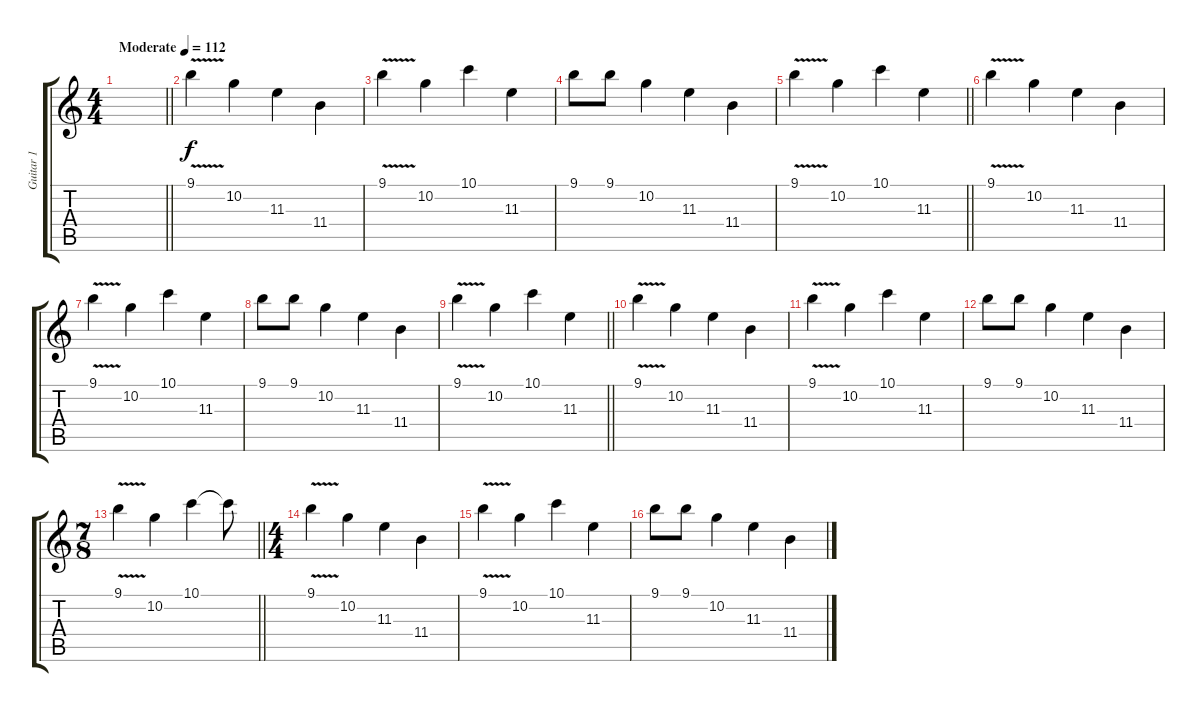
\track ("Guitar 1" "Guitar 1") {instrument distortionguitar}
\staff {score tabs}
\tuning (D4 A3 F3 C3 G2 C2) {hide}
\ts (4 4)
\tempo (112 "Moderate")
\clef g2
\barLineRight lightlight
\ks c
|
9.1{v}.4{volume 8 balance 8 instrument electricguitarclean} 10.2.4 11.3.4 11.4.4 |
9.1{v}.4 10.2.4 10.1.4 11.3.4 |
9.1.8 9.1.8 10.2.4 11.3.4 11.4.4 |
\barLineRight lightlight
9.1{v}.4 10.2.4 10.1.4 11.3.4 |
9.1{v}.4 10.2.4 11.3.4 11.4.4 |
9.1{v}.4 10.2.4 10.1.4 11.3.4 |
9.1.8 9.1.8 10.2.4 11.3.4 11.4.4 |
\barLineRight lightlight
9.1{v}.4 10.2.4 10.1.4 11.3.4 |
9.1{v}.4 10.2.4 11.3.4 11.4.4 |
9.1{v}.4 10.2.4 10.1.4 11.3.4 |
9.1.8 9.1.8 10.2.4 11.3.4 11.4.4 |
\ts (7 8)
\barLineRight lightlight
9.1{v}.4 10.2.4 10.1.4 10.1{t}.8 |
\ts (4 4)
9.1{v}.4 10.2.4 11.3.4 11.4.4 |
9.1{v}.4 10.2.4 10.1.4 11.3.4 |
9.1.8 9.1.8 10.2.4 11.3.4 11.4.4
